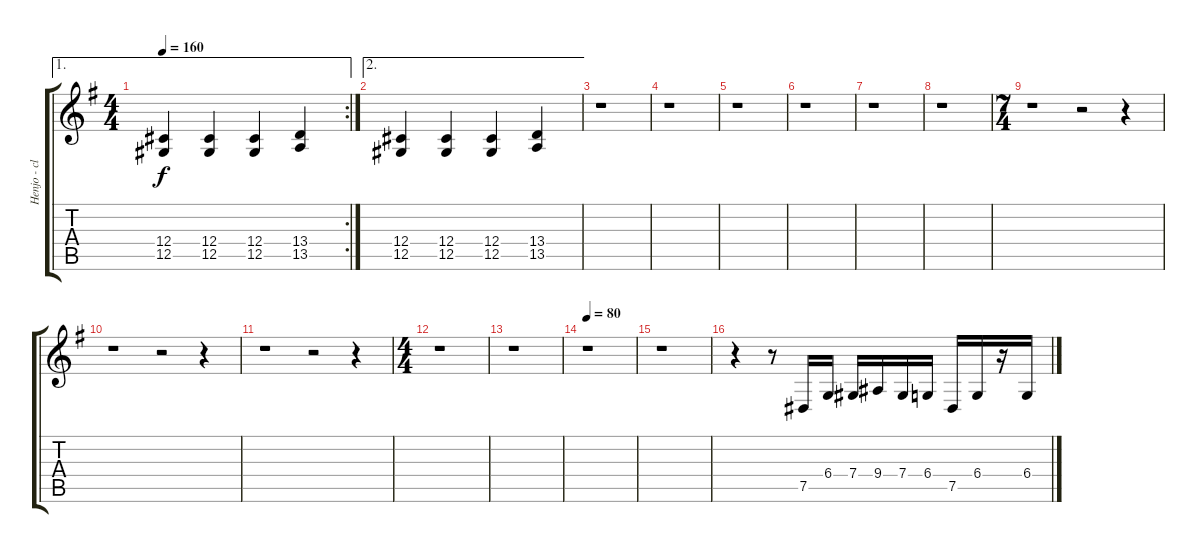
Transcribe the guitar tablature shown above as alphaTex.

\track ("Henjo - claviers" "Henjo - cl") {instrument drawbarorgan}
\staff {score tabs}
\tuning (Eb4 Bb3 Gb3 Db3 Ab2 Eb2) {hide}
\ae 1
\rc 2
\ts (4 4)
\tempo 160
\clef g2
\ks g
(12.4 12.5).4{dy f} (12.4 12.5).4 (12.4 12.5).4 (13.4 13.5).4 |
\ae 2
(12.4 12.5).4 (12.4 12.5).4 (12.4 12.5).4 (13.4 13.5).4 |
r.1 |
r.1 |
r.1 |
r.1 |
r.1 |
r.1 |
\ts (7 4)
r.1 r.2 r.4 |
r.1 r.2 r.4 |
r.1 r.2 r.4 |
\ts (4 4)
r.1 |
r.1 |
\tempo 80
r.1 |
r.1 |
r.4{instrument synthstrings1} r.8 7.5.16 6.4.16 7.4.16 9.4.16 7.4.16 6.4.16 7.5.16 6.4.16 r.16 6.4.16
